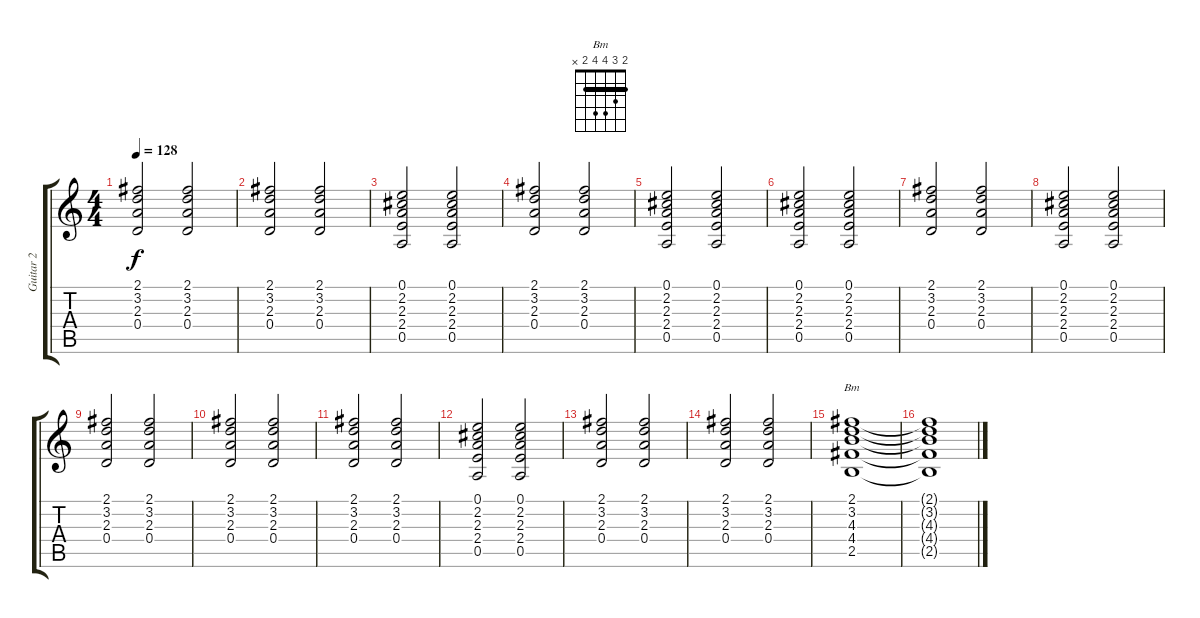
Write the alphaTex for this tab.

\track ("Guitar 2" "Guitar 2") {instrument acousticguitarsteel}
\staff {score tabs}
\tuning (E4 B3 G3 D3 A2 E2) {hide}
\chord ("Bm" 2 3 4 4 2 x) {barre 2}
\ts (4 4)
\tempo 128
\clef g2
\ks c
(2.1 3.2 2.3 0.4).2{dy f} (2.1 3.2 2.3 0.4).2 |
(2.1 3.2 2.3 0.4).2 (2.1 3.2 2.3 0.4).2 |
(0.1 2.2 2.3 2.4 0.5).2 (0.1 2.2 2.3 2.4 0.5).2 |
(2.1 3.2 2.3 0.4).2 (2.1 3.2 2.3 0.4).2 |
(0.1 2.2 2.3 2.4 0.5).2 (0.1 2.2 2.3 2.4 0.5).2 |
(0.1 2.2 2.3 2.4 0.5).2 (0.1 2.2 2.3 2.4 0.5).2 |
(2.1 3.2 2.3 0.4).2 (2.1 3.2 2.3 0.4).2 |
(0.1 2.2 2.3 2.4 0.5).2 (0.1 2.2 2.3 2.4 0.5).2 |
(2.1 3.2 2.3 0.4).2 (2.1 3.2 2.3 0.4).2 |
(2.1 3.2 2.3 0.4).2 (2.1 3.2 2.3 0.4).2 |
(2.1 3.2 2.3 0.4).2 (2.1 3.2 2.3 0.4).2 |
(0.1 2.2 2.3 2.4 0.5).2 (0.1 2.2 2.3 2.4 0.5).2 |
(2.1 3.2 2.3 0.4).2 (2.1 3.2 2.3 0.4).2 |
(2.1 3.2 2.3 0.4).2 (2.1 3.2 2.3 0.4).2 |
(2.1 3.2 4.3 4.4 2.5).1{ch "Bm"} |
(2.1{t} 3.2{t} 4.3{t} 4.4{t} 2.5{t}).1
